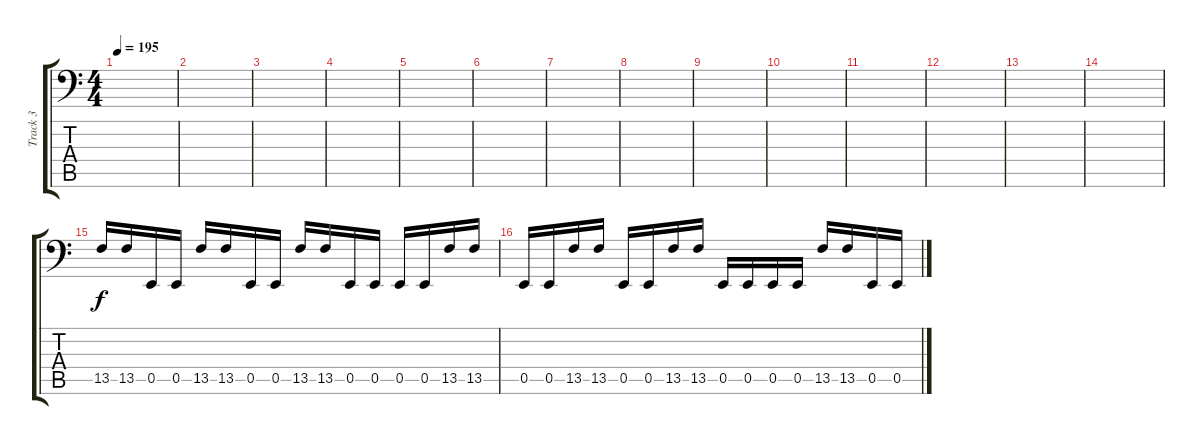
\track ("Track 3" "Track 3") {instrument electricbasspick}
\staff {score tabs}
\tuning (B2 Gb2 D2 A1 E1 B0) {hide}
\ts (4 4)
\tempo 195
\clef f4
\ks c
|
|
|
|
|
|
|
|
|
|
|
|
|
|
13.5.16{volume 16} 13.5.16 0.5.16 0.5.16 13.5.16 13.5.16 0.5.16 0.5.16 13.5.16 13.5.16 0.5.16 0.5.16 0.5.16 0.5.16 13.5.16 13.5.16 |
0.5.16 0.5.16 13.5.16 13.5.16 0.5.16 0.5.16 13.5.16 13.5.16 0.5.16 0.5.16 0.5.16 0.5.16 13.5.16 13.5.16 0.5.16 0.5.16
